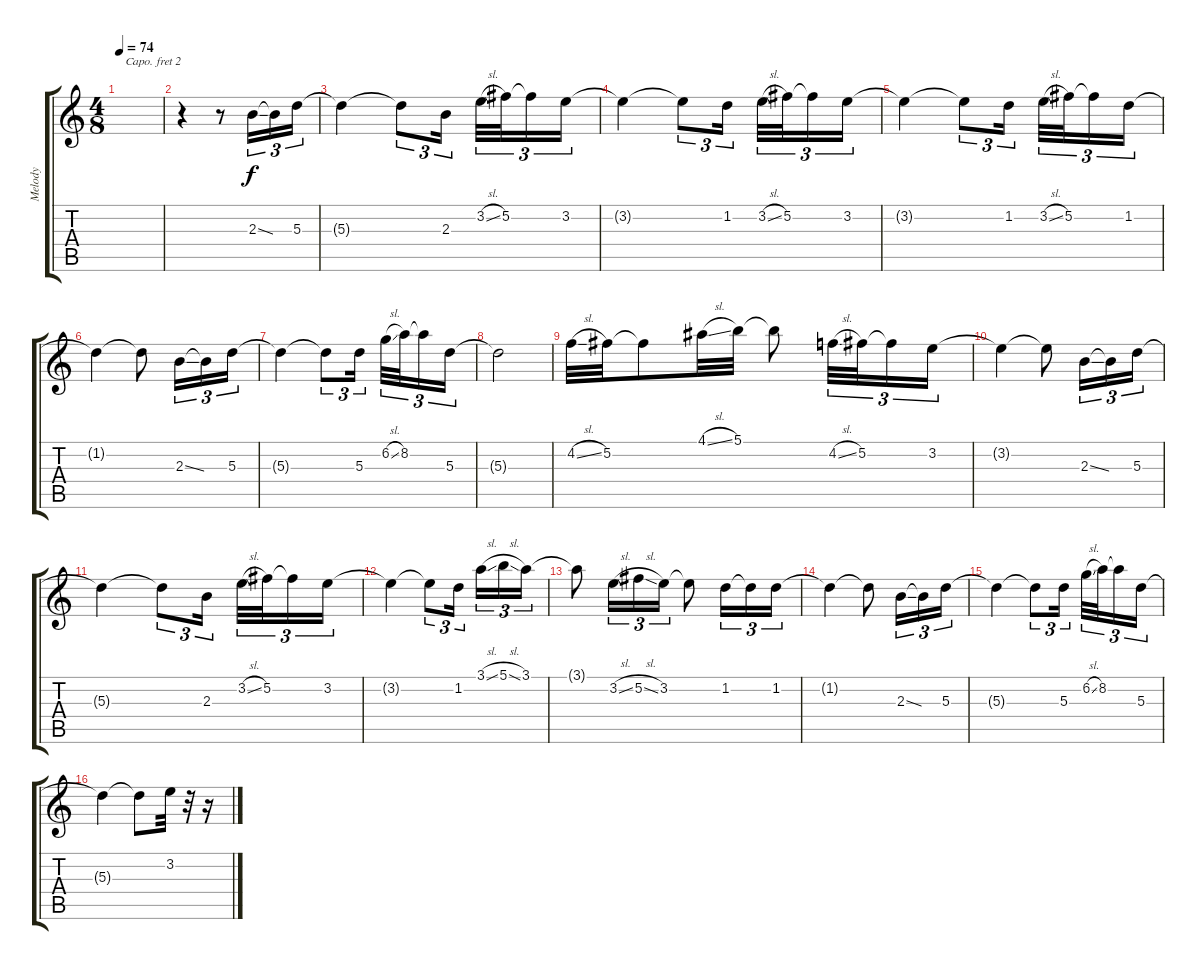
\track ("Melody" "Melody") {instrument acousticguitarsteel}
\staff {score tabs}
\capo 2
\tuning (E4 B3 G3 D3 A2 E2) {hide}
\ts (4 8)
\tempo 74
\clef g2
\ks c
|
r.4 r.8 2.3{ss}.16{tu (3 2)} 2.3{t}.16{tu (3 2)} 5.3.16{tu (3 2)} |
5.3{t}.4 5.3{t}.8{tu (3 2)} 2.3.16{tu (3 2)} 3.2{sl}.32{tu (3 2)} 5.2.32{tu (3 2)} 5.2{t}.16{tu (3 2)} 3.2.16{tu (3 2)} |
3.2{t}.4 3.2{t}.8{tu (3 2)} 1.2.16{tu (3 2)} 3.2{sl}.32{tu (3 2)} 5.2.32{tu (3 2)} 5.2{t}.16{tu (3 2)} 3.2.16{tu (3 2)} |
3.2{t}.4 3.2{t}.8{tu (3 2)} 1.2.16{tu (3 2)} 3.2{sl}.32{tu (3 2)} 5.2.32{tu (3 2)} 5.2{t}.16{tu (3 2)} 1.2.16{tu (3 2)} |
1.2{t}.4 1.2{t}.8 2.3{ss}.16{tu (3 2)} 2.3{t}.16{tu (3 2)} 5.3.16{tu (3 2)} |
5.3{t}.4 5.3{t}.8{tu (3 2)} 5.3.16{tu (3 2)} 6.2{sl}.32{tu (3 2)} 8.2.32{tu (3 2)} 8.2{t}.16{tu (3 2)} 5.3.16{tu (3 2)} |
5.3{t}.2 |
4.2{sl}.32 5.2.32 5.2{t}.8 4.1{sl}.32 5.1.32 5.1{t}.8 4.2{sl}.32{tu (3 2)} 5.2.32{tu (3 2)} 5.2{t}.16{tu (3 2)} 3.2.16{tu (3 2)} |
3.2{t}.4 3.2{t}.8 2.3{ss}.16{tu (3 2)} 2.3{t}.16{tu (3 2)} 5.3.16{tu (3 2)} |
5.3{t}.4 5.3{t}.8{tu (3 2)} 2.3.16{tu (3 2)} 3.2{sl}.32{tu (3 2)} 5.2.32{tu (3 2)} 5.2{t}.16{tu (3 2)} 3.2.16{tu (3 2)} |
3.2{t}.4 3.2{t}.8{tu (3 2)} 1.2.16{tu (3 2)} 3.1{sl}.16{tu (3 2)} 5.1{sl}.16{tu (3 2)} 3.1.16{tu (3 2)} |
3.1{t}.8 3.2{sl}.16{tu (3 2)} 5.2{sl}.16{tu (3 2)} 3.2.16{tu (3 2)} 3.2{t}.8 1.2.16{tu (3 2)} 1.2{t}.16{tu (3 2)} 1.2.16{tu (3 2)} |
1.2{t}.4 1.2{t}.8 2.3{ss}.16{tu (3 2)} 2.3{t}.16{tu (3 2)} 5.3.16{tu (3 2)} |
5.3{t}.4 5.3{t}.8{tu (3 2)} 5.3.16{tu (3 2)} 6.2{sl}.32{tu (3 2)} 8.2.32{tu (3 2)} 8.2{t}.16{tu (3 2)} 5.3.16{tu (3 2)} |
5.3{t}.4 5.3{t}.8 3.2.32 r.32 r.16
